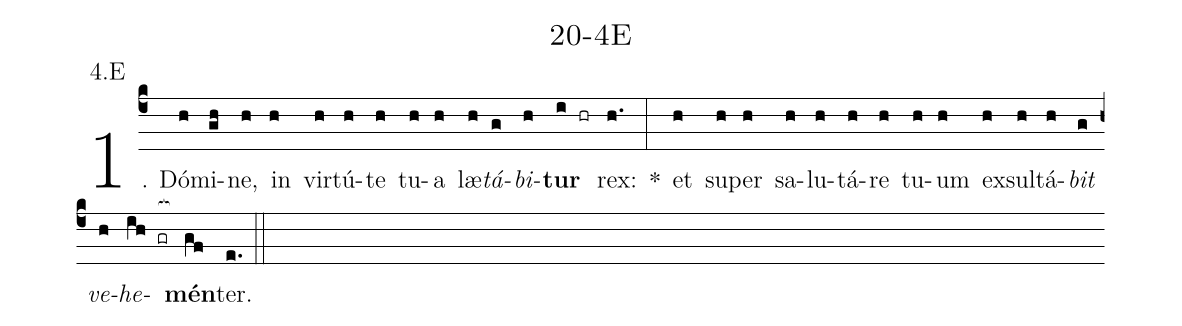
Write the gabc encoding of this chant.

name: 20-4E;
annotation: 4.E;
%%
(c4)1. Dó(h)mi(gh)ne,(h) in(h) vir(h)tú(h)te(h) tu(h)a(h) læ(h)<i>tá</i>(g)<i>bi</i>(h)<b>tur</b>(i hr) rex:(h.) *(:) et(h) su(h)per(h) sa(h)lu(h)tá(h)re(h) tu(h)um(h) ex(h)sul(h)tá(h)<i>bit</i>(g) <i>ve</i>(h)<i>he</i>(ih gr[ocb:1{])<b>mén</b>(gf[ocb:0}])ter.(e.) (::)
